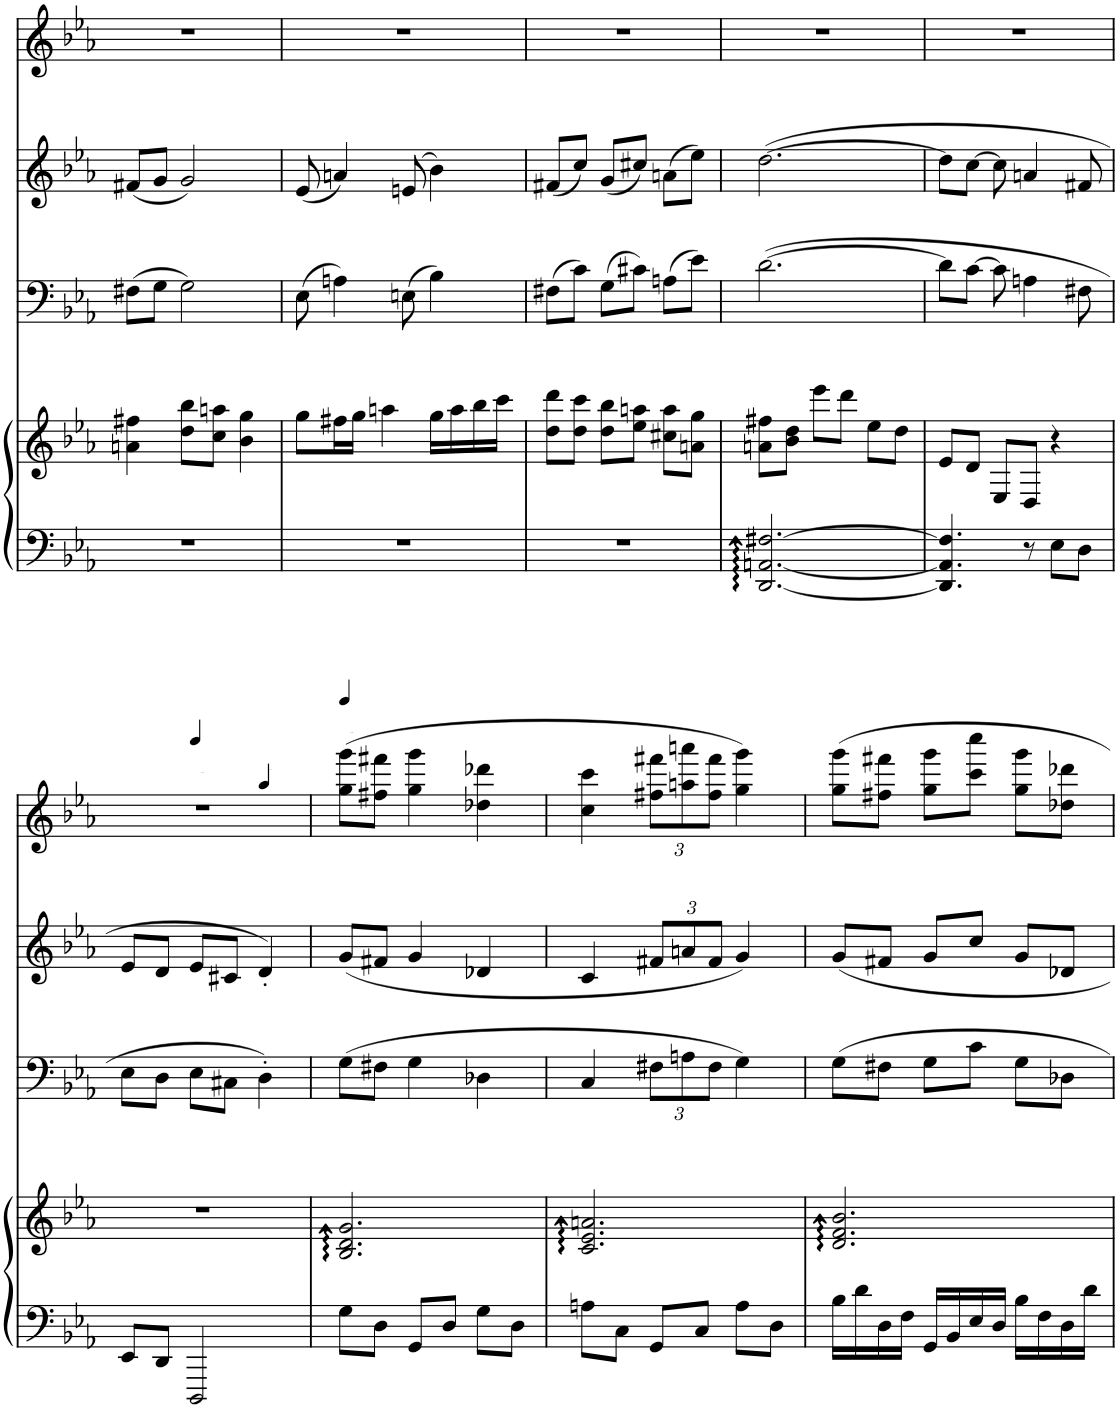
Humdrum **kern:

**kern	**kern	**kern	**kern	**kern
*part4	*part4	*part3	*part2	*part1
*staff5	*staff4	*staff3	*staff2	*staff1
*I"Piano	*	*I"Clarinete	*I"Violín	*I"Violín
*I'Pno	*	*	*I'Vln	*I'Vln
!!LO:PB:g=z
*clefF4	*clefG2	*clefF4	*clefG2	*clefG2
*k[b-e-a-]	*k[b-e-a-]	*k[b-e-a-]	*k[b-e-a-]	*k[b-e-a-]
*M3/4	*M3/4	*M3/4	*M3/4	*M3/4
=44	=44	=44	=44	=44
2.r	4an\ 4ff#X\	(8F#X\L	(8f#X/L	2.r
.	.	8G\J	8g/J	.
.	8dd\ 8bb-\L	2G\)	2g/)	.
.	8cc\ 8aan\J	.	.	.
.	4b-\ 4gg\	.	.	.
=45	=45	=45	=45	=45
2.r	8gg\L	(8E-\	(8e-/	2.r
.	16ff#X\L	4An\)	4an/)	.
.	16gg\JJ	.	.	.
.	4aan\	.	.	.
.	.	(8En\	(8en/	.
.	16gg\LL	4B-\)	4b-\)	.
.	16aa\	.	.	.
.	16bb-\	.	.	.
.	16ccc\JJ	.	.	.
=46	=46	=46	=46	=46
2.r	8dd\ 8ddd\L	(8F#X\L	(8f#X/L	2.r
.	8dd\ 8ccc\J	8c\J)	8cc/J)	.
.	8dd\ 8bb-\L	(8G\L	(8g/L	.
.	8ee-\ 8aan\J	8c#X\J)	8cc#X/J)	.
.	8cc#X\ 8aa\L	(8An\L	(8an\L	.
.	8an\ 8gg\J	8e-\J)	8ee-\J)	.
=47	=47	=47	=47	=47
[2.DD/ [2.AAn/ [2.F#X/	8an\ 8ff#X\L	([2.d\	([2.dd\	2.r
.	8b-\ 8dd\J	.	.	.
.	8eee-\L	.	.	.
.	8ddd\J	.	.	.
.	8ee-\L	.	.	.
.	8dd\J	.	.	.
=48	=48	=48	=48	=48
4.DD/] 4.AA/] 4.F#/]	8e-/L	8d\L]	8dd\L]	2.r
.	8d/J	[8c\J	[8cc\J	.
.	8E-/L	8c\]	8cc\]	.
8r	8D/J	4An\	4an/	.
8E-\L	4r	.	.	.
8D\J	.	8F#X\	8f#X/	.
!!LO:LB:g=z
=49	=49	=49	=49	=49
*	*	*	*	*^
*	*	*	*	*	*^
8EE-/L	2.r	8E-\L	8e-/L	2.r	4ryy	2ryy
8DD/J	.	8D\J	8d/J	.	.	.
*	*	*	*	*MM100	*	*
2DDD/	.	8E-\L	8e-/L	.	2ryy	.
.	.	8C#X\J	8c#X/J	.	.	.
*	*	*	*	*MM60	*	*
.	.	4D'\)	4d'/)	.	.	4ryy
*	*	*	*	*v	*v	*v
=50	=50	=50	=50	=50
*	*	*	*	*MM120
8G\L	2.B-/ 2.d/ 2.g/	(8G\L	(8g/L	(8gg\ 8ggg\L
8D\J	.	8F#X\J	8f#X/J	8ff#X\ 8fff#X\J
8GG/L	.	4G\	4g/	4gg\ 4ggg\
8D/J	.	.	.	.
8G\L	.	4D-X\	4d-X/	4dd-X\ 4ddd-X\
8D\J	.	.	.	.
=51	=51	=51	=51	=51
8An\L	2.c/ 2.e-/ 2.an/	4C/	4c/	4cc\ 4ccc\
8C\J	.	.	.	.
*	*	*Xbrackettup	*Xbrackettup	*Xbrackettup
8GG/L	.	12F#X\L	12f#X/L	12ff#X\ 12fff#X\L
.	.	12An\	12an/	12aan\ 12aaan\
8C/J	.	.	.	.
.	.	12F#\J	12f#/J	12ff#\ 12fff#\J
8A\L	.	4G\)	4g/)	4gg\ 4ggg\)
8D\J	.	.	.	.
=52	=52	=52	=52	=52
16B-\LL	2.d/ 2.f/ 2.b-/	8G\L	8g/L	8gg\ 8ggg\L
16d\	.	.	.	.
16D\	.	8F#X\J	8f#X/J	8ff#X\ 8fff#X\J
16F\JJ	.	.	.	.
16GG/LL	.	8G\L	8g/L	8gg\ 8ggg\L
16BB-/	.	.	.	.
16E-/	.	8c\J	8cc/J	8ccc\ 8cccc\J
16D/JJ	.	.	.	.
16B-\LL	.	8G\L	8g/L	8gg\ 8ggg\L
16F\	.	.	.	.
16D\	.	8D-X\J	8d-X/J	8dd-X\ 8ddd-X\J
16d\JJ	.	.	.	.
=	=	=	=	=
*-	*-	*-	*-	*-
